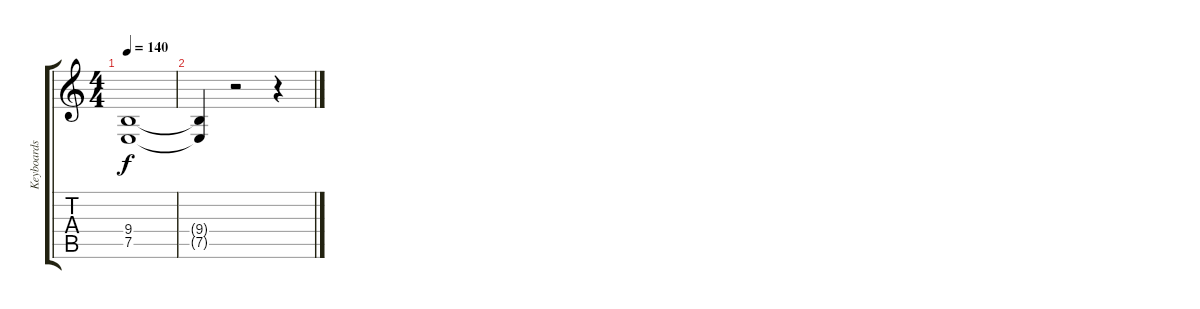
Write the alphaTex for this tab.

\track ("Keyboards 2" "Keyboards ") {instrument stringensemble2}
\staff {score tabs}
\tuning (E4 B3 G3 D3 A2 E2) {hide}
\ts (4 4)
\tempo 140
\clef g2
\ks c
(9.4 7.5).1{dy f} |
(9.4{t} 7.5{t}).4 r.2 r.4
